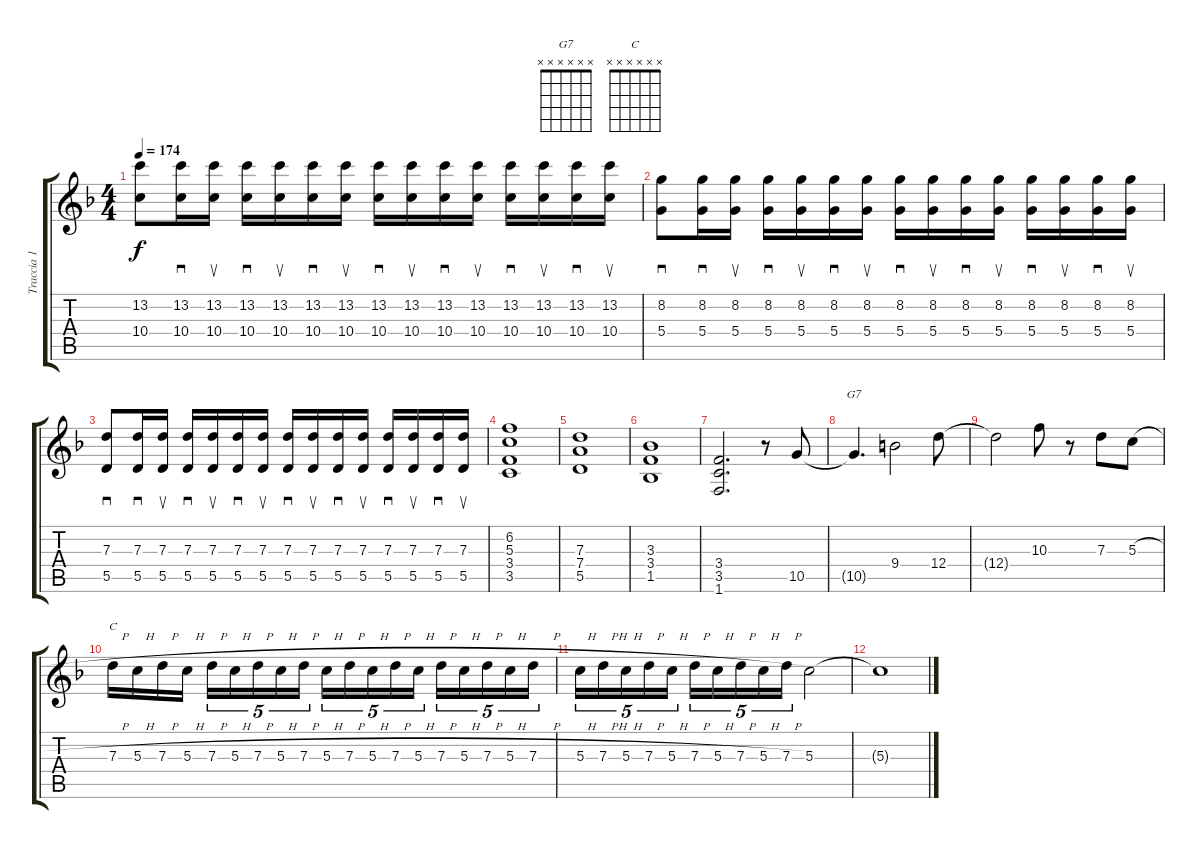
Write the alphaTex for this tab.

\track ("Traccia 1" "Traccia 1") {instrument distortionguitar}
\staff {score tabs}
\tuning (E4 B3 G3 D3 A2 E2) {hide}
\chord ("G7" x x x x x x)
\chord ("C" x x x x x x)
\ts (4 4)
\tempo 174
\clef g2
\ks dminor
(13.2{t} 10.4{t}).8{dy f} (13.2 10.4).16{sd} (13.2 10.4).16{su} (13.2 10.4).16{sd} (13.2 10.4).16{su} (13.2 10.4).16{sd} (13.2 10.4).16{su} (13.2 10.4).16{sd} (13.2 10.4).16{su} (13.2 10.4).16{sd} (13.2 10.4).16{su} (13.2 10.4).16{sd} (13.2 10.4).16{su} (13.2 10.4).16{sd} (13.2 10.4).16{su} |
(8.2 5.4).8{sd} (8.2 5.4).16{sd} (8.2 5.4).16{su} (8.2 5.4).16{sd} (8.2 5.4).16{su} (8.2 5.4).16{sd} (8.2 5.4).16{su} (8.2 5.4).16{sd} (8.2 5.4).16{su} (8.2 5.4).16{sd} (8.2 5.4).16{su} (8.2 5.4).16{sd} (8.2 5.4).16{su} (8.2 5.4).16{sd} (8.2 5.4).16{su} |
(7.3 5.5).8{sd} (7.3 5.5).16{sd} (7.3 5.5).16{su} (7.3 5.5).16{sd} (7.3 5.5).16{su} (7.3 5.5).16{sd} (7.3 5.5).16{su} (7.3 5.5).16{sd} (7.3 5.5).16{su} (7.3 5.5).16{sd} (7.3 5.5).16{su} (7.3 5.5).16{sd} (7.3 5.5).16{su} (7.3 5.5).16{sd} (7.3 5.5).16{su} |
(6.2 5.3 3.4 3.5).1 |
(7.3 7.4 5.5).1 |
(3.3 3.4 1.5).1 |
(3.4 3.5 1.6).2{d} r.8 10.5.8 |
10.5{t}.4{d ch "G7"} 9.4.2 12.4.8 |
12.4{t}.2 10.3.8 r.8 7.3.8 5.3{h}.8 |
7.3{h}.16{ch "C"} 5.3{h}.16 7.3{h}.16 5.3{h}.16 7.3{h}.16{tu (5 4)} 5.3{h}.16{tu (5 4)} 7.3{h}.16{tu (5 4)} 5.3{h}.16{tu (5 4)} 7.3{h}.16{tu (5 4)} 5.3{h}.16{tu (5 4)} 7.3{h}.16{tu (5 4)} 5.3{h}.16{tu (5 4)} 7.3{h}.16{tu (5 4)} 5.3{h}.16{tu (5 4)} 7.3{h}.16{tu (5 4)} 5.3{h}.16{tu (5 4)} 7.3{h}.16{tu (5 4)} 5.3{h}.16{tu (5 4)} 7.3{h}.16{tu (5 4)} |
5.3{h}.16{tu (5 4)} 7.3{h}.16{tu (5 4)} 5.3{h}.16{tu (5 4)} 7.3{h}.16{tu (5 4)} 5.3{h}.16{tu (5 4)} 7.3{h}.16{tu (5 4)} 5.3{h}.16{tu (5 4)} 7.3{h}.16{tu (5 4)} 5.3{h}.16{tu (5 4)} 7.3{h}.16{tu (5 4)} 5.3.2 |
5.3{t}.1
